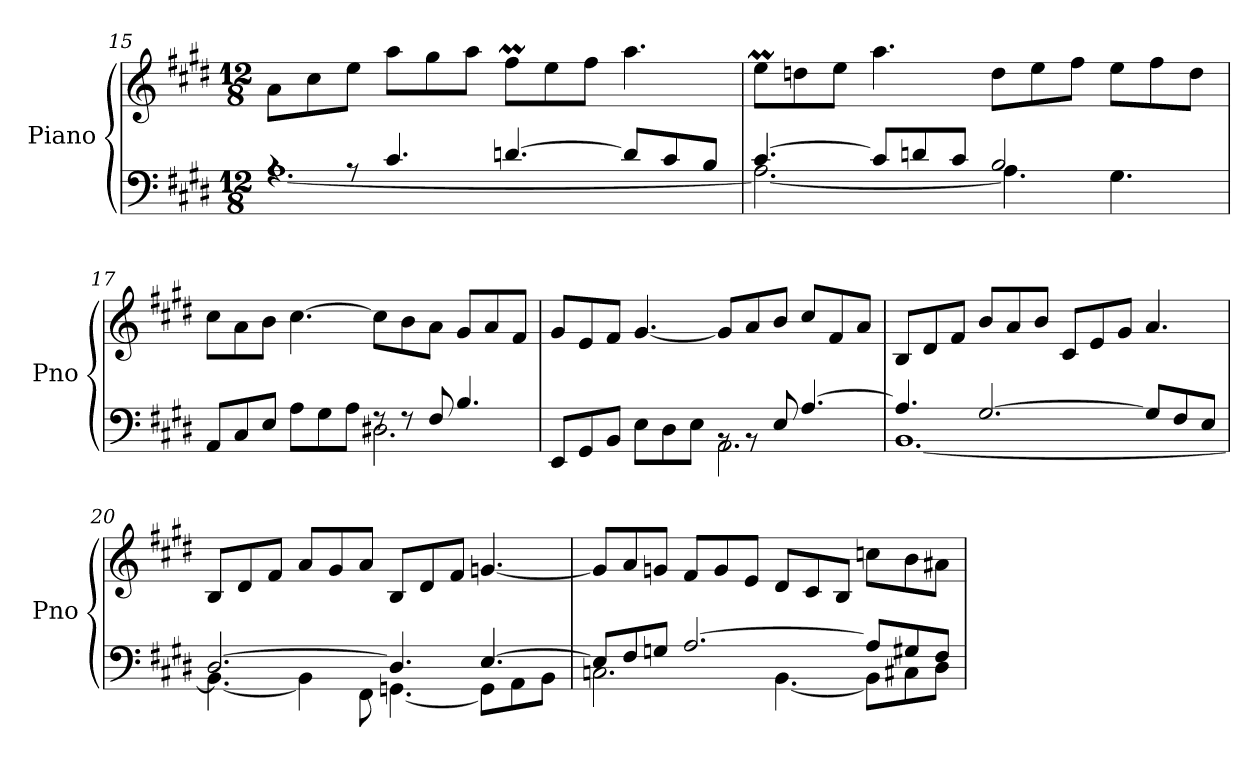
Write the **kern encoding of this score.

**kern	**kern
*part1	*part1
*staff2	*staff1
*I"Piano	*
*I'Pno	*
*clefF4	*clefG2
*k[f#c#g#d#]	*k[f#c#g#d#]
*M12/8	*M12/8
=15	=15
*^	*
4rA	[1.A	8a\L
.	.	8cc#\
8rA	.	8ee\J
4.c#/	.	8aa\L
.	.	8gg#\
.	.	8aa\J
[4.dn/	.	8ff#M\L
.	.	8ee\
.	.	8ff#\J
8d/L]	.	4.aa\
8c#/	.	.
8B/J	.	.
!!LO:LB:g=z
=16	=16	=16
[4.c#/	2.A\_	8eeM\L
.	.	8ddn\
.	.	8ee\J
8c#/L]	.	4.aa\
8dn/	.	.
8c#/J	.	.
2B/	4.A\]	8dd\L
.	.	8ee\
.	.	8ff#\J
.	4.G#\	8ee\L
4ryy	.	8ff#\
.	.	8dd\J
=17	=17	=17
2.ryy	8AA/L	8cc#\L
.	8C#/	8a\
.	8E/J	8b\J
.	8A\L	[4.cc#\
.	8G#\	.
.	8A\J	.
8rF	2.D#X\	8cc#\L]
8rF	.	8b\
8F#/	.	8a\J
4.B/	.	8g#/L
.	.	8a/
.	.	8f#/J
=18	=18	=18
2.ryy	8EE/L	8g#/L
.	8GG#/	8e/
.	8BB/J	8f#/J
.	8E\L	[4.g#/
.	8D#\	.
.	8E\J	.
8rBB	2.AA\	8g#/L]
8rBB	.	8a/
8E/	.	8b/J
[4.A/	.	8cc#/L
.	.	8f#/
.	.	8a/J
!!LO:LB:g=z
=19	=19	=19
4.A/]	[1.BB	8B/L
.	.	8d#/
.	.	8f#/J
[2.G#/	.	8b/L
.	.	8a/
.	.	8b/J
.	.	8c#/L
.	.	8e/
.	.	8g#/J
8G#/L]	.	4.a/
8F#/	.	.
8E/J	.	.
=20	=20	=20
[2.D#/	4.BB\_	8B/L
.	.	8d#/
.	.	8f#/J
.	4BB\]	8a/L
.	.	8g#/
.	8FF#\	8a/J
4.D#/]	[4.GGn\	8B/L
.	.	8d#/
.	.	8f#/J
[4.E/	8GG\L]	[4.gn/
.	8AA\	.
.	8BB\J	.
=21	=21	=21
8E/L]	2.Cn\	8g/L]
8F#/	.	8a/
8Gn/J	.	8gn/J
[2.A/	.	8f#/L
.	.	8g/
.	.	8e/J
.	[4.BB\	8d#/L
.	.	8c#/
.	.	8B/J
8A/L]	8BB\L]	8ccn\L
8G#X/	8C#X\	8b\
8F#/J	8D#\J	8a#X\J
*v	*v	*
=	=
*-	*-
